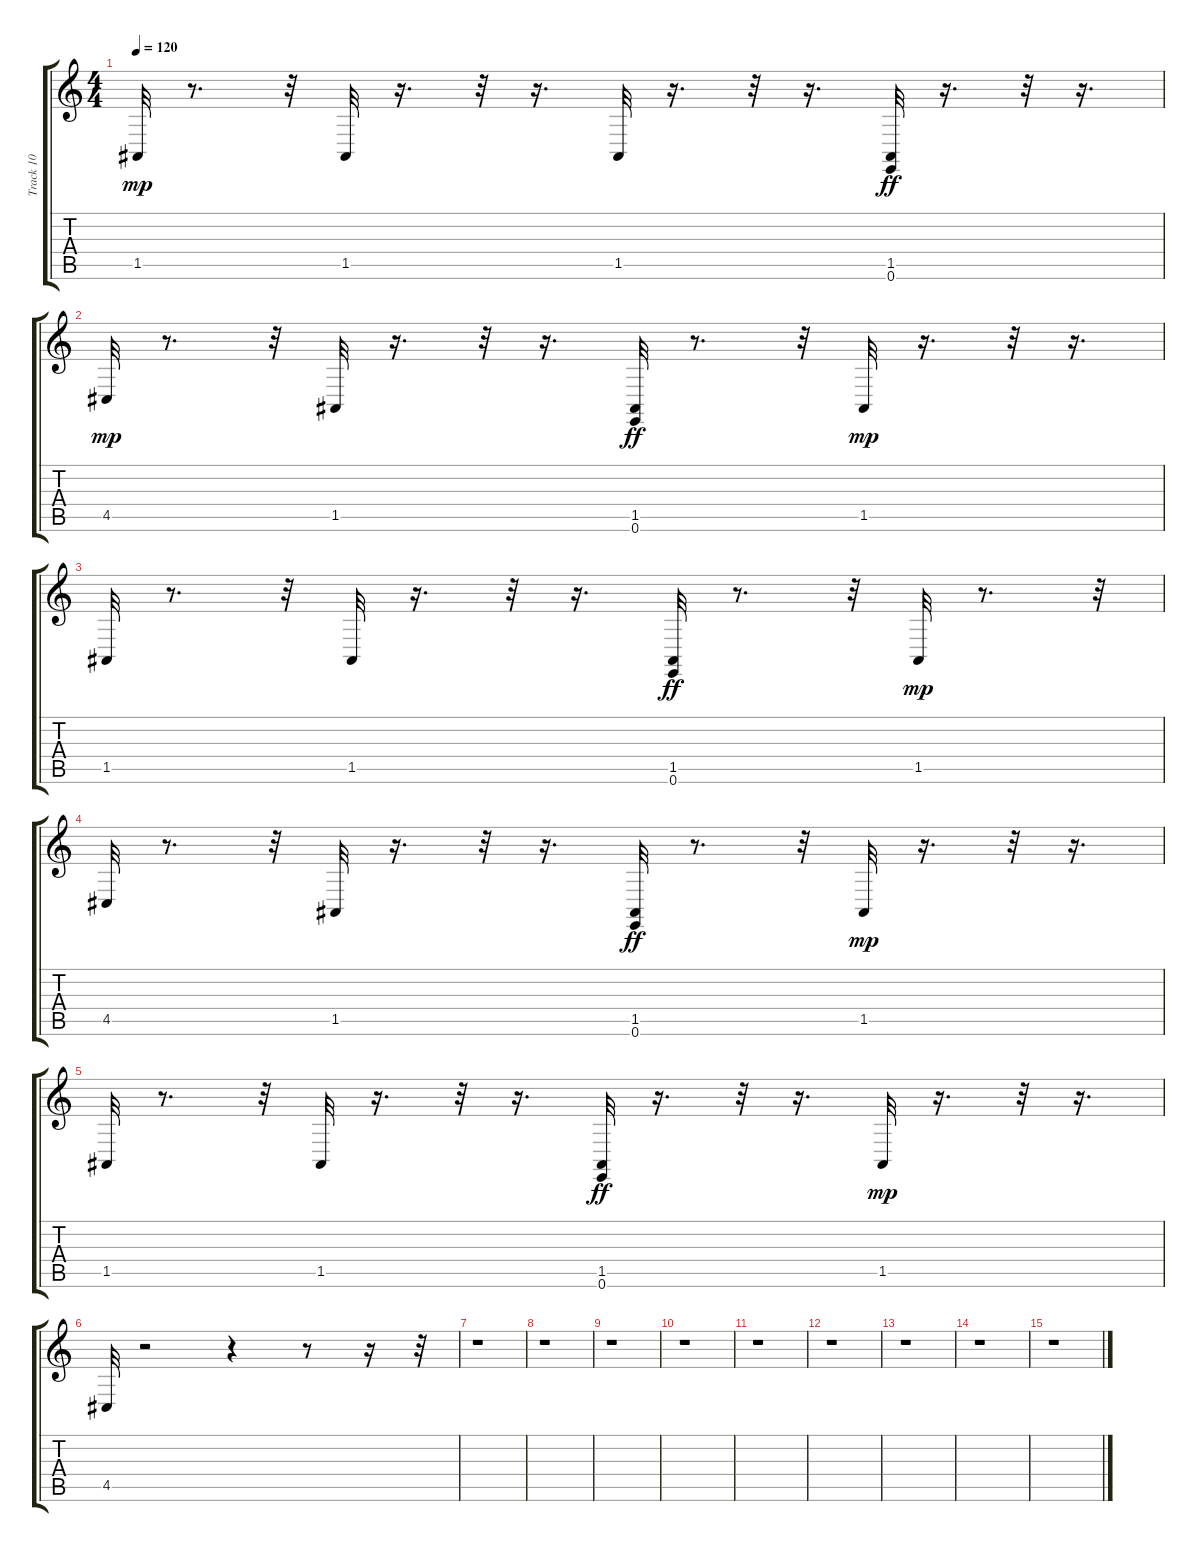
\track ("Track 10" "Track 10") {instrument celesta}
\staff {score tabs}
\tuning (E4 B3 G3 D3 A2 E2) {hide}
\ts (4 4)
\tempo 120
\clef g2
\ks c
1.5.32{dy mp} r.8{d} r.32 1.5.32 r.16{d} r.32 r.16{d} 1.5.32 r.16{d} r.32 r.16{d} (1.5 0.6).32{dy ff} r.16{d} r.32 r.16{d} |
4.5.32{dy mp} r.8{d} r.32 1.5.32 r.16{d} r.32 r.16{d} (1.5 0.6).32{dy ff} r.8{d} r.32 1.5.32{dy mp} r.16{d} r.32 r.16{d} |
1.5.32 r.8{d} r.32 1.5.32 r.16{d} r.32 r.16{d} (1.5 0.6).32{dy ff} r.8{d} r.32 1.5.32{dy mp} r.8{d} r.32 |
4.5.32 r.8{d} r.32 1.5.32 r.16{d} r.32 r.16{d} (1.5 0.6).32{dy ff} r.8{d} r.32 1.5.32{dy mp} r.16{d} r.32 r.16{d} |
1.5.32 r.8{d} r.32 1.5.32 r.16{d} r.32 r.16{d} (1.5 0.6).32{dy ff} r.16{d} r.32 r.16{d} 1.5.32{dy mp} r.16{d} r.32 r.16{d} |
4.5.32 r.2 r.4 r.8 r.16 r.32 |
r.1 |
r.1 |
r.1 |
r.1 |
r.1 |
r.1 |
r.1 |
r.1 |
r.1
